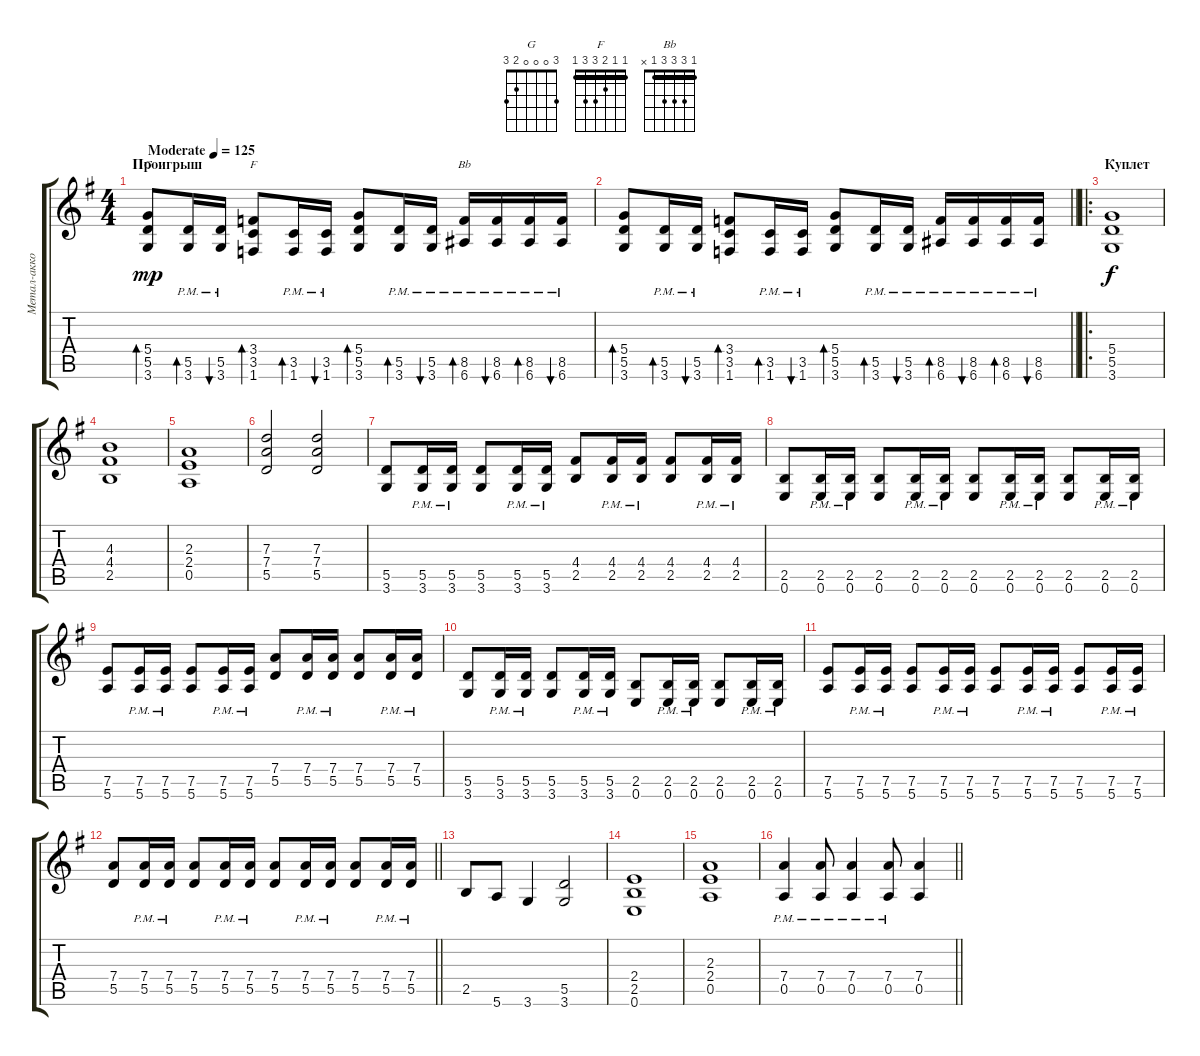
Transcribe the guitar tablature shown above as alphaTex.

\track ("Метал-аккомпанимент =)" "Метал-акко") {instrument distortionguitar}
\staff {score tabs}
\tuning (E4 B3 G3 D3 A2 E2) {hide}
\chord ("G" 3 0 0 0 2 3)
\chord ("F" 1 1 2 3 3 1) {barre 1}
\chord ("Bb" 1 3 3 3 1 x) {barre 1}
\ts (4 4)
\section ("" "Проигрыш")
\tempo (125 "Moderate")
\clef g2
\ks g
(5.4 5.5 3.6).8{bd 60 ch "G" dy mp instrument distortionguitar} (5.5{pm} 3.6{pm}).16{bd 60} (5.5{pm} 3.6{pm}).16{bu 60} (3.4 3.5 1.6).8{bd 60 ch "F"} (3.5{pm} 1.6{pm}).16{bd 60} (3.5{pm} 1.6{pm}).16{bu 60} (5.4 5.5 3.6).8{bd 60} (5.5{pm} 3.6{pm}).16{bd 60} (5.5{pm} 3.6{pm}).16{bu 60} (8.5{pm} 6.6{pm}).16{bd 60 ch "Bb"} (8.5{pm} 6.6{pm}).16{bu 60} (8.5{pm} 6.6{pm}).16{bd 60} (8.5{pm} 6.6{pm}).16{bu 60} |
\barLineRight lightlight
(5.4 5.5 3.6).8{bd 60} (5.5{pm} 3.6{pm}).16{bd 60} (5.5{pm} 3.6{pm}).16{bu 60} (3.4 3.5 1.6).8{bd 60} (3.5{pm} 1.6{pm}).16{bd 60} (3.5{pm} 1.6{pm}).16{bu 60} (5.4 5.5 3.6).8{bd 60} (5.5{pm} 3.6{pm}).16{bd 60} (5.5{pm} 3.6{pm}).16{bu 60} (8.5{pm} 6.6{pm}).16{bd 60} (8.5{pm} 6.6{pm}).16{bu 60} (8.5{pm} 6.6{pm}).16{bd 60} (8.5{pm} 6.6{pm}).16{bu 60} |
\ro
\section ("" "Куплет")
(5.4 5.5 3.6).1{dy f} |
(4.3 4.4 2.5).1 |
(2.3 2.4 0.5).1 |
(7.3 7.4 5.5).2 (7.3 7.4 5.5).2 |
(5.5 3.6).8 (5.5{pm} 3.6{pm}).16 (5.5{pm} 3.6{pm}).16 (5.5 3.6).8 (5.5{pm} 3.6{pm}).16 (5.5{pm} 3.6{pm}).16 (4.4 2.5).8 (4.4{pm} 2.5{pm}).16 (4.4{pm} 2.5{pm}).16 (4.4 2.5).8 (4.4{pm} 2.5{pm}).16 (4.4{pm} 2.5{pm}).16 |
(2.5 0.6).8 (2.5{pm} 0.6{pm}).16 (2.5{pm} 0.6{pm}).16 (2.5 0.6).8 (2.5{pm} 0.6{pm}).16 (2.5{pm} 0.6{pm}).16 (2.5 0.6).8 (2.5{pm} 0.6{pm}).16 (2.5{pm} 0.6{pm}).16 (2.5 0.6).8 (2.5{pm} 0.6{pm}).16 (2.5{pm} 0.6{pm}).16 |
(7.5 5.6).8 (7.5{pm} 5.6{pm}).16 (7.5{pm} 5.6{pm}).16 (7.5 5.6).8 (7.5{pm} 5.6{pm}).16 (7.5{pm} 5.6{pm}).16 (7.4 5.5).8 (7.4{pm} 5.5{pm}).16 (7.4{pm} 5.5{pm}).16 (7.4 5.5).8 (7.4{pm} 5.5{pm}).16 (7.4{pm} 5.5{pm}).16 |
(5.5 3.6).8 (5.5{pm} 3.6{pm}).16 (5.5{pm} 3.6{pm}).16 (5.5 3.6).8 (5.5{pm} 3.6{pm}).16 (5.5{pm} 3.6{pm}).16 (2.5 0.6).8 (2.5{pm} 0.6{pm}).16 (2.5{pm} 0.6{pm}).16 (2.5 0.6).8 (2.5{pm} 0.6{pm}).16 (2.5{pm} 0.6{pm}).16 |
(7.5 5.6).8 (7.5{pm} 5.6{pm}).16 (7.5{pm} 5.6{pm}).16 (7.5 5.6).8 (7.5{pm} 5.6{pm}).16 (7.5{pm} 5.6{pm}).16 (7.5 5.6).8 (7.5{pm} 5.6{pm}).16 (7.5{pm} 5.6{pm}).16 (7.5 5.6).8 (7.5{pm} 5.6{pm}).16 (7.5{pm} 5.6{pm}).16 |
\barLineRight lightlight
(7.4 5.5).8 (7.4{pm} 5.5{pm}).16 (7.4{pm} 5.5{pm}).16 (7.4 5.5).8 (7.4{pm} 5.5{pm}).16 (7.4{pm} 5.5{pm}).16 (7.4 5.5).8 (7.4{pm} 5.5{pm}).16 (7.4{pm} 5.5{pm}).16 (7.4 5.5).8 (7.4{pm} 5.5{pm}).16 (7.4{pm} 5.5{pm}).16 |
\section ("" "")
2.5.8 5.6.8 3.6.4 (5.5 3.6).2 |
(2.4 2.5 0.6).1 |
(2.3 2.4 0.5).1 |
\barLineRight lightlight
(7.4{pm} 0.5{pm}).4 (7.4{pm} 0.5{pm}).8 (7.4{pm} 0.5{pm}).4 (7.4{pm} 0.5{pm}).8 (7.4 0.5).4
